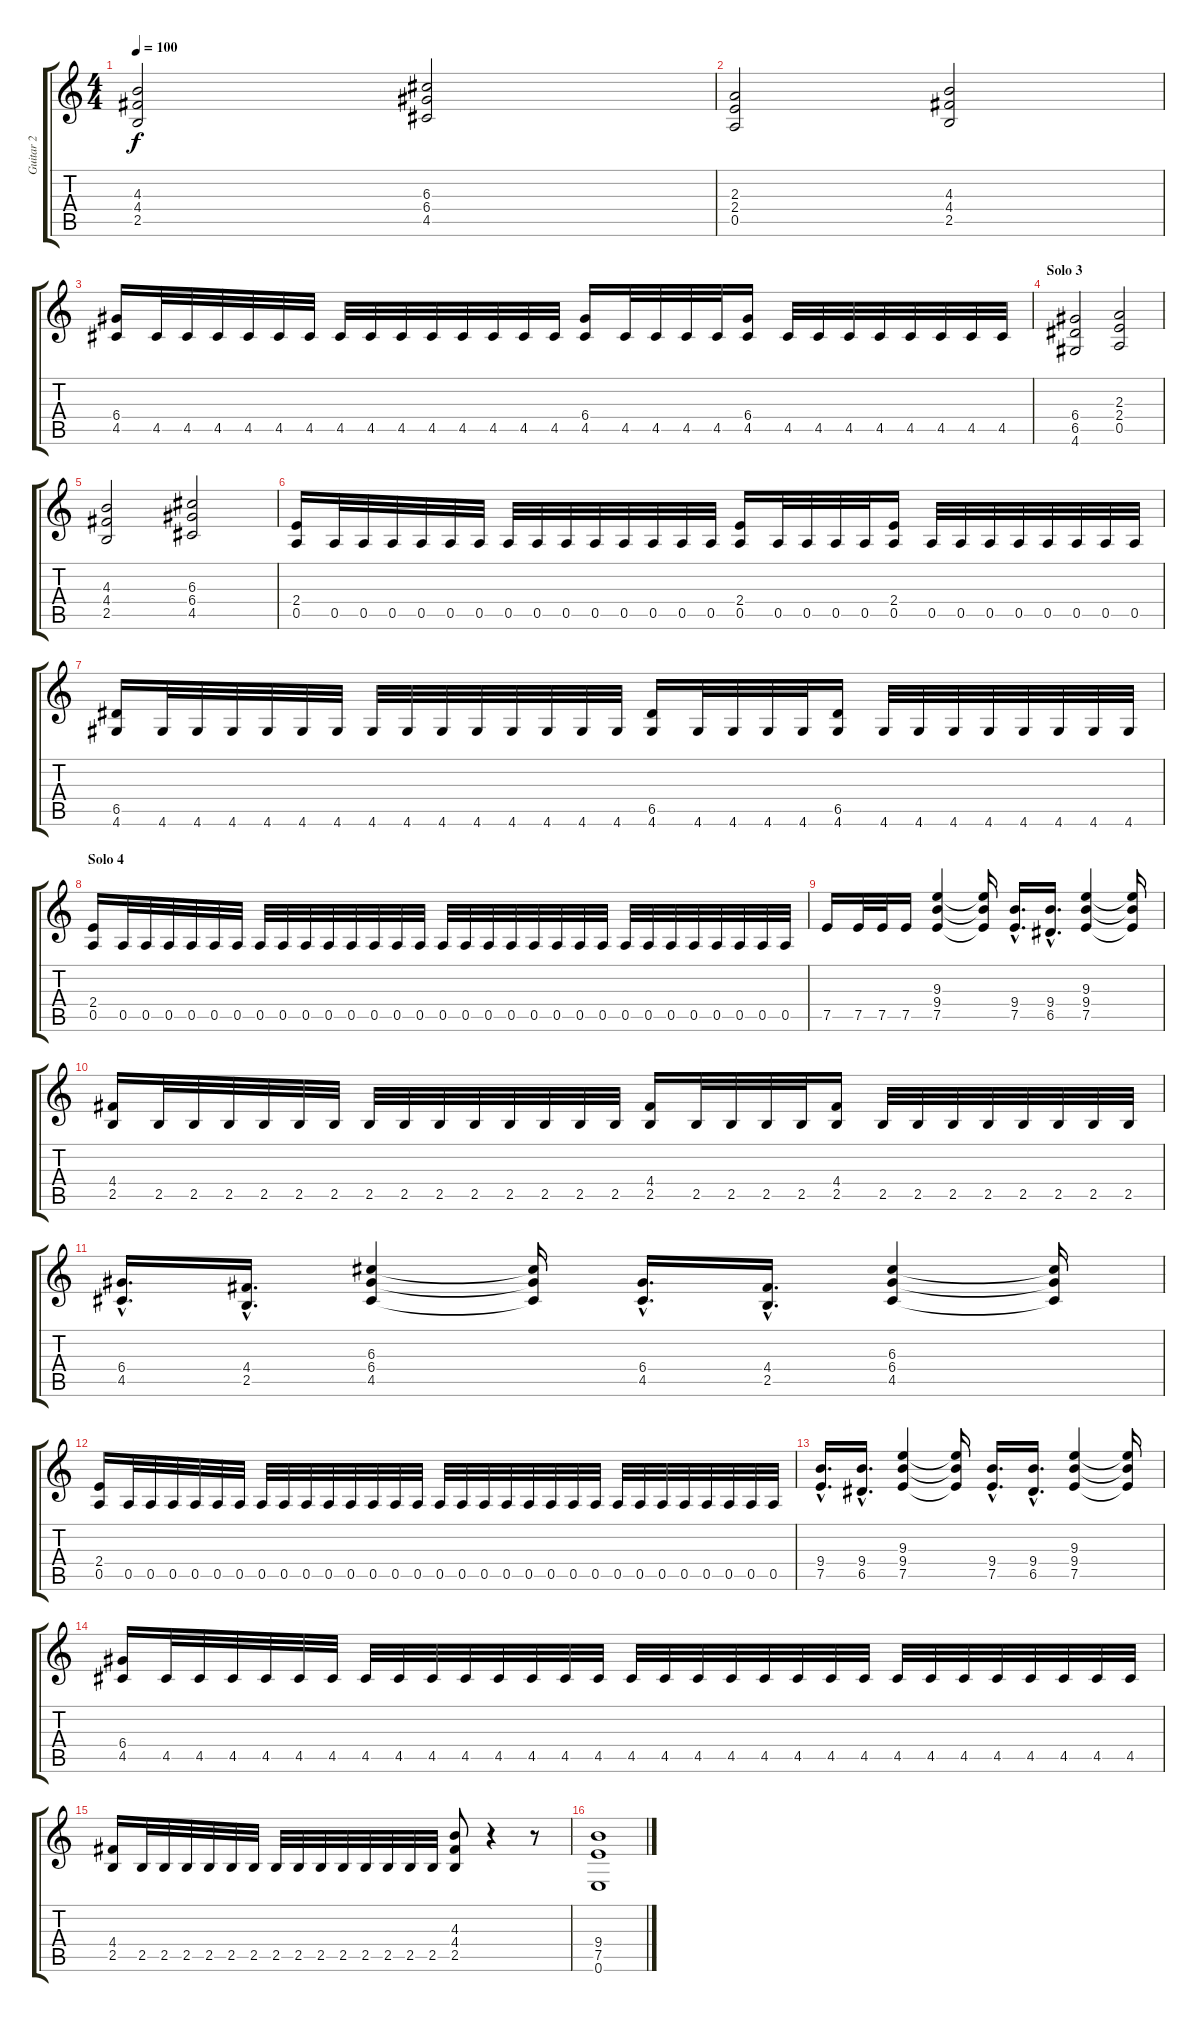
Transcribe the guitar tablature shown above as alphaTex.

\track ("Guitar 2" "Guitar 2") {instrument distortionguitar}
\staff {score tabs}
\tuning (E4 B3 G3 D3 A2 E2) {hide}
\ts (4 4)
\tempo 100
\clef g2
\ks c
(4.3 4.4 2.5).2{dy f} (6.3 6.4 4.5).2 |
(2.3 2.4 0.5).2 (4.3 4.4 2.5).2 |
(6.4 4.5).16 4.5.32 4.5.32 4.5.32 4.5.32 4.5.32 4.5.32 4.5.32 4.5.32 4.5.32 4.5.32 4.5.32 4.5.32 4.5.32 4.5.32 (6.4 4.5).16 4.5.32 4.5.32 4.5.32 4.5.32 (6.4 4.5).16 4.5.32 4.5.32 4.5.32 4.5.32 4.5.32 4.5.32 4.5.32 4.5.32 |
\section ("" "Solo 3")
(6.4 6.5 4.6).2 (2.3 2.4 0.5).2 |
(4.3 4.4 2.5).2 (6.3 6.4 4.5).2 |
(2.4 0.5).16 0.5.32 0.5.32 0.5.32 0.5.32 0.5.32 0.5.32 0.5.32 0.5.32 0.5.32 0.5.32 0.5.32 0.5.32 0.5.32 0.5.32 (2.4 0.5).16 0.5.32 0.5.32 0.5.32 0.5.32 (2.4 0.5).16 0.5.32 0.5.32 0.5.32 0.5.32 0.5.32 0.5.32 0.5.32 0.5.32 |
(6.5 4.6).16 4.6.32 4.6.32 4.6.32 4.6.32 4.6.32 4.6.32 4.6.32 4.6.32 4.6.32 4.6.32 4.6.32 4.6.32 4.6.32 4.6.32 (6.5 4.6).16 4.6.32 4.6.32 4.6.32 4.6.32 (6.5 4.6).16 4.6.32 4.6.32 4.6.32 4.6.32 4.6.32 4.6.32 4.6.32 4.6.32 |
\section ("" "Solo 4")
(2.4 0.5).16 0.5.32 0.5.32 0.5.32 0.5.32 0.5.32 0.5.32 0.5.32 0.5.32 0.5.32 0.5.32 0.5.32 0.5.32 0.5.32 0.5.32 0.5.32 0.5.32 0.5.32 0.5.32 0.5.32 0.5.32 0.5.32 0.5.32 0.5.32 0.5.32 0.5.32 0.5.32 0.5.32 0.5.32 0.5.32 0.5.32 |
7.5.16 7.5.32 7.5.32 7.5.16 (9.3 9.4 7.5).4 (9.3{t} 9.4{t} 7.5{t}).16 (9.4{hac} 7.5{hac}).16{d} (9.4{hac} 6.5{hac}).16{d} (9.3 9.4 7.5).4 (9.3{t} 9.4{t} 7.5{t}).16 |
(4.4 2.5).16 2.5.32 2.5.32 2.5.32 2.5.32 2.5.32 2.5.32 2.5.32 2.5.32 2.5.32 2.5.32 2.5.32 2.5.32 2.5.32 2.5.32 (4.4 2.5).16 2.5.32 2.5.32 2.5.32 2.5.32 (4.4 2.5).16 2.5.32 2.5.32 2.5.32 2.5.32 2.5.32 2.5.32 2.5.32 2.5.32 |
(6.4{hac} 4.5{hac}).16{d} (4.4{hac} 2.5{hac}).16{d} (6.3 6.4 4.5).4 (6.3{t} 6.4{t} 4.5{t}).16 (6.4{hac} 4.5{hac}).16{d} (4.4{hac} 2.5{hac}).16{d} (6.3 6.4 4.5).4 (6.3{t} 6.4{t} 4.5{t}).16 |
(2.4 0.5).16 0.5.32 0.5.32 0.5.32 0.5.32 0.5.32 0.5.32 0.5.32 0.5.32 0.5.32 0.5.32 0.5.32 0.5.32 0.5.32 0.5.32 0.5.32 0.5.32 0.5.32 0.5.32 0.5.32 0.5.32 0.5.32 0.5.32 0.5.32 0.5.32 0.5.32 0.5.32 0.5.32 0.5.32 0.5.32 0.5.32 |
(9.4{hac} 7.5{hac}).16{d} (9.4{hac} 6.5{hac}).16{d} (9.3 9.4 7.5).4 (9.3{t} 9.4{t} 7.5{t}).16 (9.4{hac} 7.5{hac}).16{d} (9.4{hac} 6.5{hac}).16{d} (9.3 9.4 7.5).4 (9.3{t} 9.4{t} 7.5{t}).16 |
(6.4 4.5).16 4.5.32 4.5.32 4.5.32 4.5.32 4.5.32 4.5.32 4.5.32 4.5.32 4.5.32 4.5.32 4.5.32 4.5.32 4.5.32 4.5.32 4.5.32 4.5.32 4.5.32 4.5.32 4.5.32 4.5.32 4.5.32 4.5.32 4.5.32 4.5.32 4.5.32 4.5.32 4.5.32 4.5.32 4.5.32 4.5.32 |
\section ("" "")
(4.4 2.5).16 2.5.32 2.5.32 2.5.32 2.5.32 2.5.32 2.5.32 2.5.32 2.5.32 2.5.32 2.5.32 2.5.32 2.5.32 2.5.32 2.5.32 (4.3 4.4 2.5).8 r.4 r.8 |
(9.4 7.5 0.6).1
